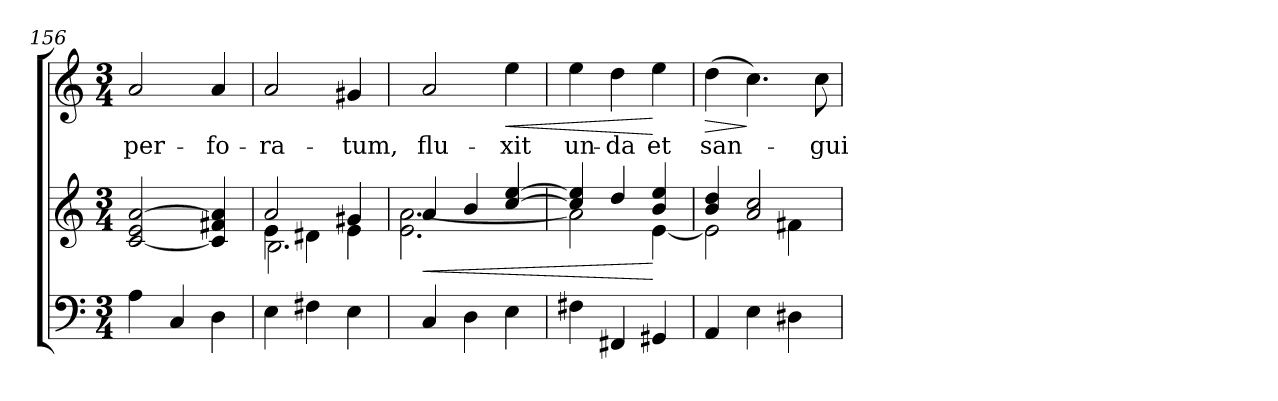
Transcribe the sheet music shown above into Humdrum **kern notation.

**kern	**kern	**dynam	**kern	**text	**dynam
*part2	*part2	*part2	*part1	*part1	*part1
*staff3	*staff2	*staff2/3	*staff1	*staff1	*staff1
*clefF4	*clefG2	*	*clefG2	*	*
*	*	*	*ITrd7c12	*	*
*k[]	*k[]	*	*k[]	*	*
*C:	*C:	*	*C:	*	*
*M3/4	*M3/4	*	*M3/4	*	*
=156	=156	=156	=156	=156	=156
!	!	!	!	!LO:LY:b	!
4A\	[2c/ 2e/ [2a/	.	2A/	per-	.
4C/	.	.	.	.	.
!	!	!	!	!LO:LY:b	!
4D\	4c/] 4f#X/ 4a/]	.	4A/	-fo-	.
=157	=157	=157	=157	=157	=157
*	*^	*	*	*	*
*	*	*^	*	*	*	*
!	!	!	!	!	!	!LO:LY:b	!
4E\	2a/	4e\	2.B\	.	2A/	-ra-	.
4F#X\	.	4d#X\	.	.	.	.	.
!	!	!	!	!	!	!LO:LY:b	!
4E\	4g#X/	4e\	.	.	4G#X/	-tum,	.
*	*	*v	*v	*	*	*	*
=158	=158	=158	=158	=158	=158	=158
!	!	!	!LO:HP:b	!	!LO:LY:b	!
4C/	4a/	2.e\ [<2.a\	<	2A/	flu-	.
4D\	4b/	.	.	.	.	.
!	!	!	!	!	!LO:LY:b	!LO:HP:b
4E\	[>4cc/ [>4ee/	.	.	4e\	-xit	<
=159	=159	=159	=159	=159	=159	=159
!	!	!	!	!	!LO:LY:b	!
4F#X\	4cc/] 4ee/]	2a\]	.	4e\	un-	.
!	!	!	!	!	!LO:LY:b	!
4FF#X/	4dd/	.	.	4d\	-da	.
!	!	!	!	!	!LO:LY:b	!
4GG#X/	4b/ 4ee/	[<4e\	[	4e\	et	[
=160	=160	=160	=160	=160	=160	=160
!	!	!	!	!	!LO:LY:b	!LO:HP:b
4AA/	4b/ 4dd/	2e\]	.	(>4d\	san-	>
4E\	2a/ 2cc/	.	.	4.c\)	.	]
4D#X\	.	4f#X\	.	.	.	.
!	!	!	!	!	!LO:LY:b	!
.	.	.	.	8c\	-gui-	.
*	*v	*v	*	*	*	*
=	=	=	=	=	=
*-	*-	*-	*-	*-	*-
